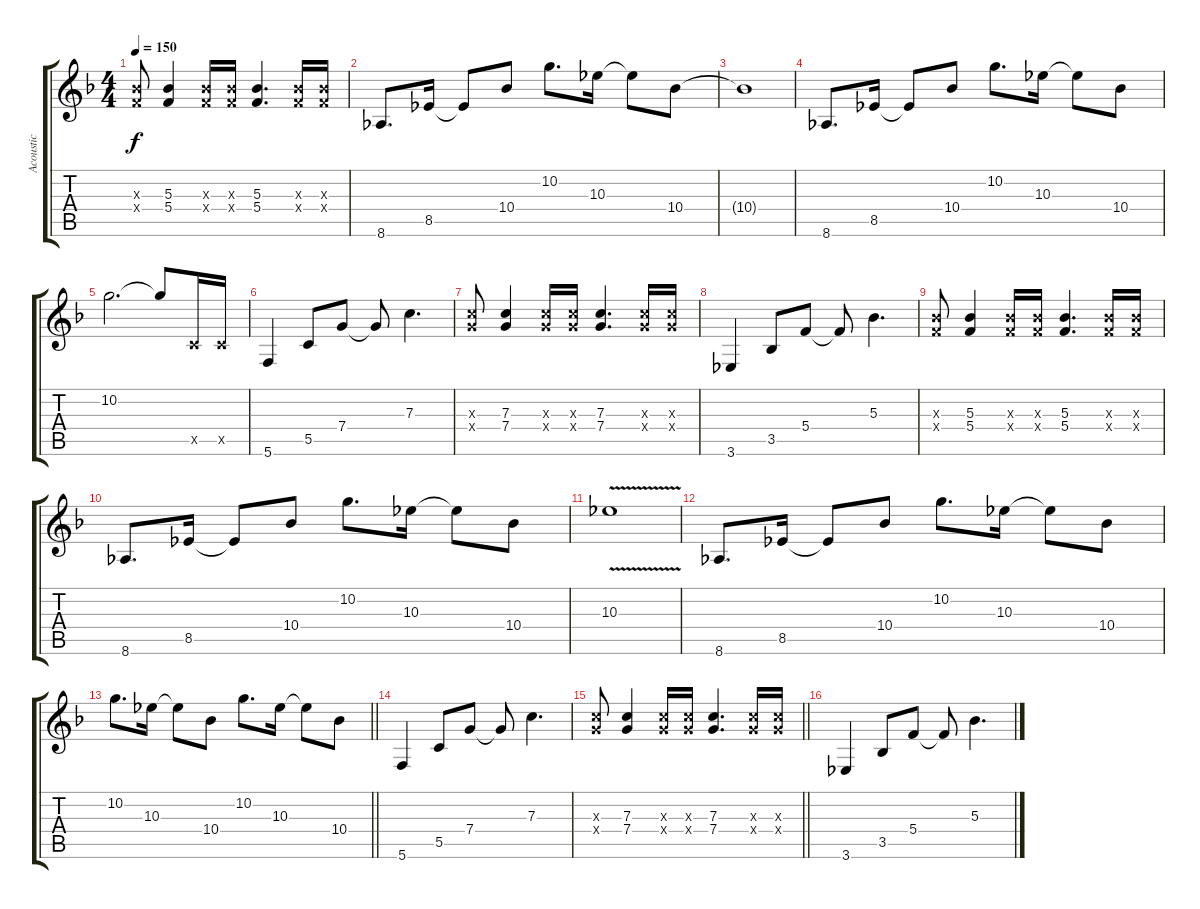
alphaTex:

\track ("Acoustic" "Acoustic") {instrument acousticguitarsteel}
\staff {score tabs}
\tuning (D4 A3 F3 C3 G2 C2) {hide}
\ts (4 4)
\tempo 150
\clef g2
\ks f
(5.3{x} 5.4{x}).8{dy f} (5.3 5.4).4 (5.3{x} 5.4{x}).16 (5.3{x} 5.4{x}).16 (5.3 5.4).4{d} (5.3{x} 5.4{x}).16 (5.3{x} 5.4{x}).16 |
8.6.8{d} 8.5.16 8.5{t}.8 10.4.8 10.2.8{d} 10.3.16 10.3{t}.8 10.4.8 |
10.4{t}.1 |
8.6.8{d} 8.5.16 8.5{t}.8 10.4.8 10.2.8{d} 10.3.16 10.3{t}.8 10.4.8 |
10.2.2{d} 10.2{t}.8 5.5{x}.16 5.5{x}.16 |
5.6.4 5.5.8 7.4.8 7.4{t}.8 7.3.4{d} |
(7.3{x} 7.4{x}).8 (7.3 7.4).4 (7.3{x} 7.4{x}).16 (7.3{x} 7.4{x}).16 (7.3 7.4).4{d} (7.3{x} 7.4{x}).16 (7.3{x} 7.4{x}).16 |
3.6.4 3.5.8 5.4.8 5.4{t}.8 5.3.4{d} |
(5.3{x} 5.4{x}).8 (5.3 5.4).4 (5.3{x} 5.4{x}).16 (5.3{x} 5.4{x}).16 (5.3 5.4).4{d} (5.3{x} 5.4{x}).16 (5.3{x} 5.4{x}).16 |
8.6.8{d} 8.5.16 8.5{t}.8 10.4.8 10.2.8{d} 10.3.16 10.3{t}.8 10.4.8 |
10.3{v}.1 |
8.6.8{d} 8.5.16 8.5{t}.8 10.4.8 10.2.8{d} 10.3.16 10.3{t}.8 10.4.8 |
\barLineRight lightlight
10.2.8{d} 10.3.16 10.3{t}.8 10.4.8 10.2.8{d} 10.3.16 10.3{t}.8 10.4.8 |
\section ("" " ")
5.6.4 5.5.8 7.4.8 7.4{t}.8 7.3.4{d} |
\barLineRight lightlight
(7.3{x} 7.4{x}).8 (7.3 7.4).4 (7.3{x} 7.4{x}).16 (7.3{x} 7.4{x}).16 (7.3 7.4).4{d} (7.3{x} 7.4{x}).16 (7.3{x} 7.4{x}).16 |
3.6.4 3.5.8 5.4.8 5.4{t}.8 5.3.4{d}
